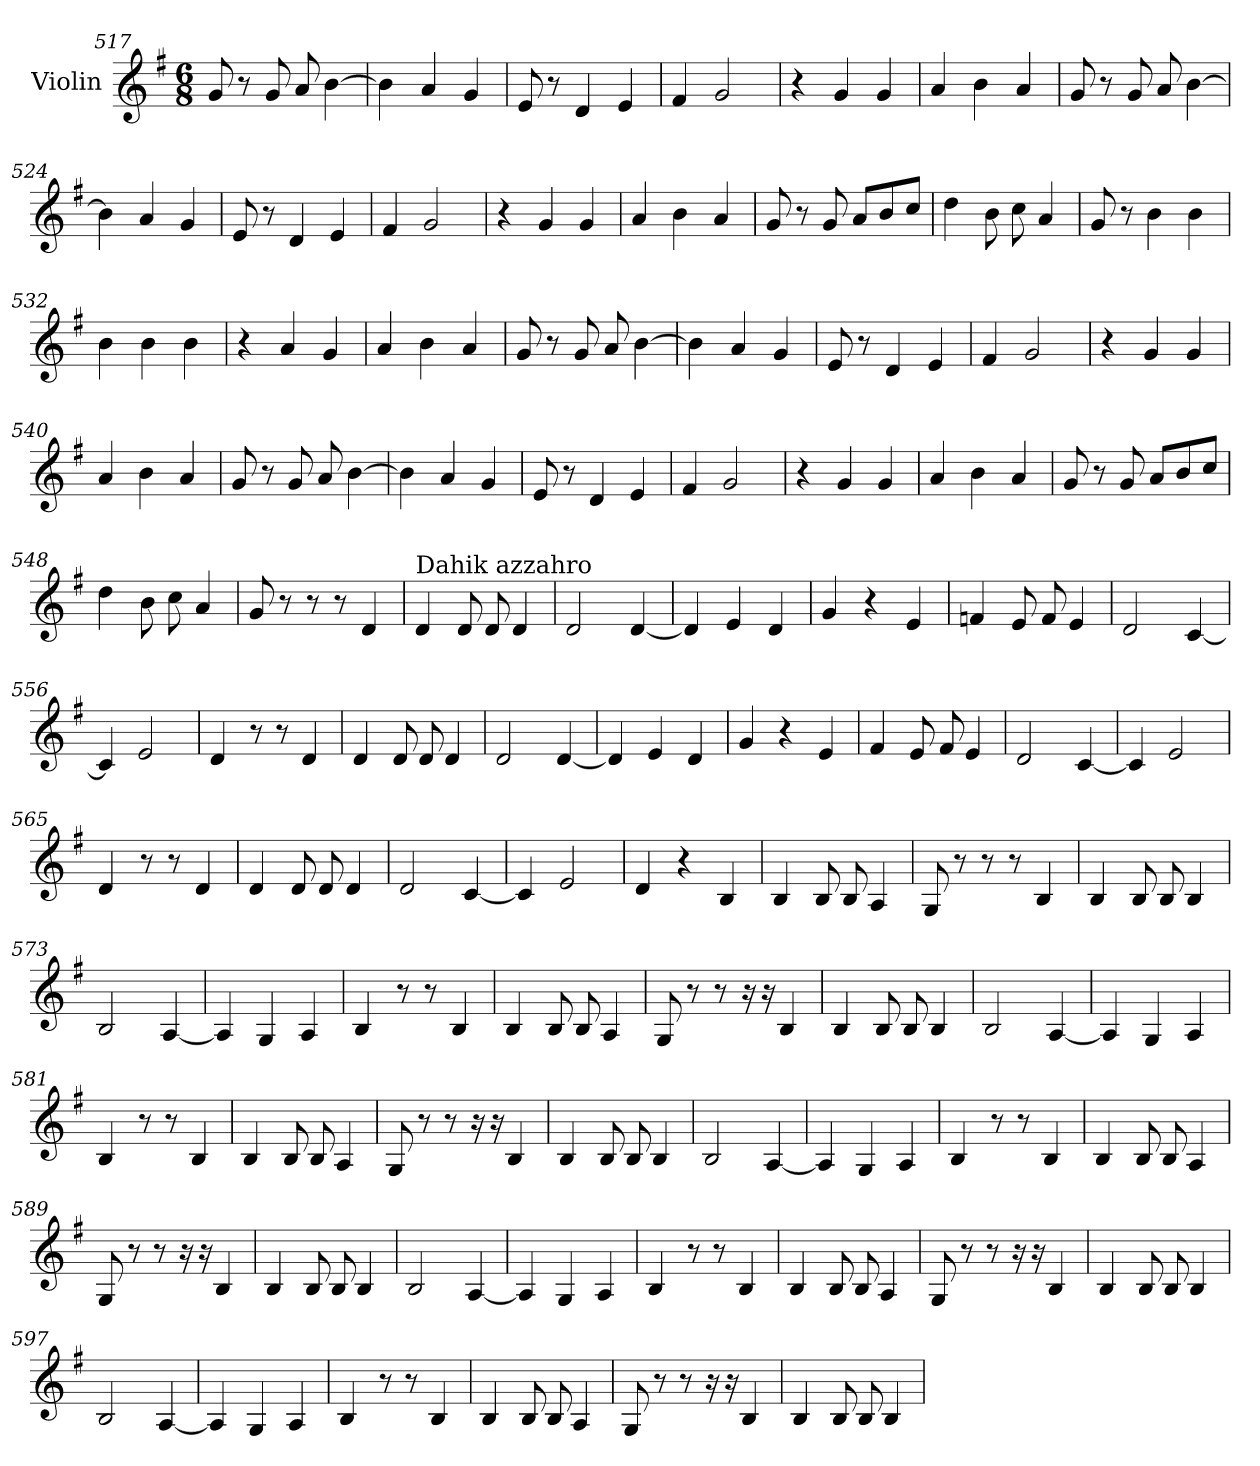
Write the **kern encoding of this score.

**kern
*part1
*staff1
*I"Violin
!!LO:LB:g=z
*clefG2
*k[f#]
*G:
*M6/8
=517
8g/
8r
8g/
8a/
[4b\
=518
4b\]
4a/
4g/
=519
8e/
8r
4d/
4e/
=520
4f#/
2g/
=521
4r
4g/
4g/
=522
4a/
4b\
4a/
=523
8g/
8r
8g/
8a/
[4b\
!!LO:LB:g=z
=524
4b\]
4a/
4g/
=525
8e/
8r
4d/
4e/
=526
4f#/
2g/
=527
4r
4g/
4g/
=528
4a/
4b\
4a/
=529
8g/
8r
8g/
8a/L
8b/
8cc/J
=530
4dd\
8b\
8cc\
4a/
!!LO:LB:g=z
=531
8g/
8r
4b\
4b\
=532
4b\
4b\
4b\
=533
4r
4a/
4g/
=534
4a/
4b\
4a/
=535
8g/
8r
8g/
8a/
[4b\
=536
4b\]
4a/
4g/
=537
8e/
8r
4d/
4e/
!!LO:LB:g=z
=538
4f#/
2g/
=539
4r
4g/
4g/
=540
4a/
4b\
4a/
=541
8g/
8r
8g/
8a/
[4b\
=542
4b\]
4a/
4g/
=543
8e/
8r
4d/
4e/
=544
4f#/
2g/
!!LO:LB:g=z
=545
4r
4g/
4g/
=546
4a/
4b\
4a/
=547
8g/
8r
8g/
8a/L
8b/
8cc/J
=548
4dd\
8b\
8cc\
4a/
=549
*MM200
8g/
8r
8r
8r
4d/
=550
!LO:TX:a:t=Dahik azzahro
4d/
8d/
8d/
4d/
=551
2d/
[4d/
!!LO:LB:g=z
=552
4d/]
4e/
4d/
=553
4g/
4r
4e/
=554
4fn/
8e/
8f/
4e/
=555
2d/
[4c/
=556
4c/]
2e/
=557
4d/
8r
8r
4d/
=558
4d/
8d/
8d/
4d/
!!LO:PB:g=z
=559
2d/
[4d/
=560
4d/]
4e/
4d/
=561
4g/
4r
4e/
=562
4f#/
8e/
8f#/
4e/
=563
2d/
[4c/
=564
4c/]
2e/
=565
4d/
8r
8r
4d/
!!LO:LB:g=z
=566
4d/
8d/
8d/
4d/
=567
2d/
[4c/
=568
4c/]
2e/
=569
4d/
4r
4B/
=570
4B/
8B/
8B/
4A/
=571
8G/
8r
8r
8r
4B/
=572
4B/
8B/
8B/
4B/
!!LO:LB:g=z
=573
2B/
[4A/
=574
4A/]
4G/
4A/
=575
4B/
8r
8r
4B/
=576
4B/
8B/
8B/
4A/
=577
8G/
8r
8r
16r
16r
4B/
=578
4B/
8B/
8B/
4B/
=579
2B/
[4A/
!!LO:LB:g=z
=580
4A/]
4G/
4A/
=581
4B/
8r
8r
4B/
=582
4B/
8B/
8B/
4A/
=583
8G/
8r
8r
16r
16r
4B/
=584
4B/
8B/
8B/
4B/
=585
2B/
[4A/
=586
4A/]
4G/
4A/
!!LO:LB:g=z
=587
4B/
8r
8r
4B/
=588
4B/
8B/
8B/
4A/
=589
8G/
8r
8r
16r
16r
4B/
=590
4B/
8B/
8B/
4B/
=591
2B/
[4A/
=592
4A/]
4G/
4A/
=593
4B/
8r
8r
4B/
!!LO:LB:g=z
=594
4B/
8B/
8B/
4A/
=595
8G/
8r
8r
16r
16r
4B/
=596
4B/
8B/
8B/
4B/
=597
2B/
[4A/
=598
4A/]
4G/
4A/
=599
4B/
8r
8r
4B/
!!LO:LB:g=z
=600
4B/
8B/
8B/
4A/
=601
8G/
8r
8r
16r
16r
4B/
=602
4B/
8B/
8B/
4B/
=
*-
